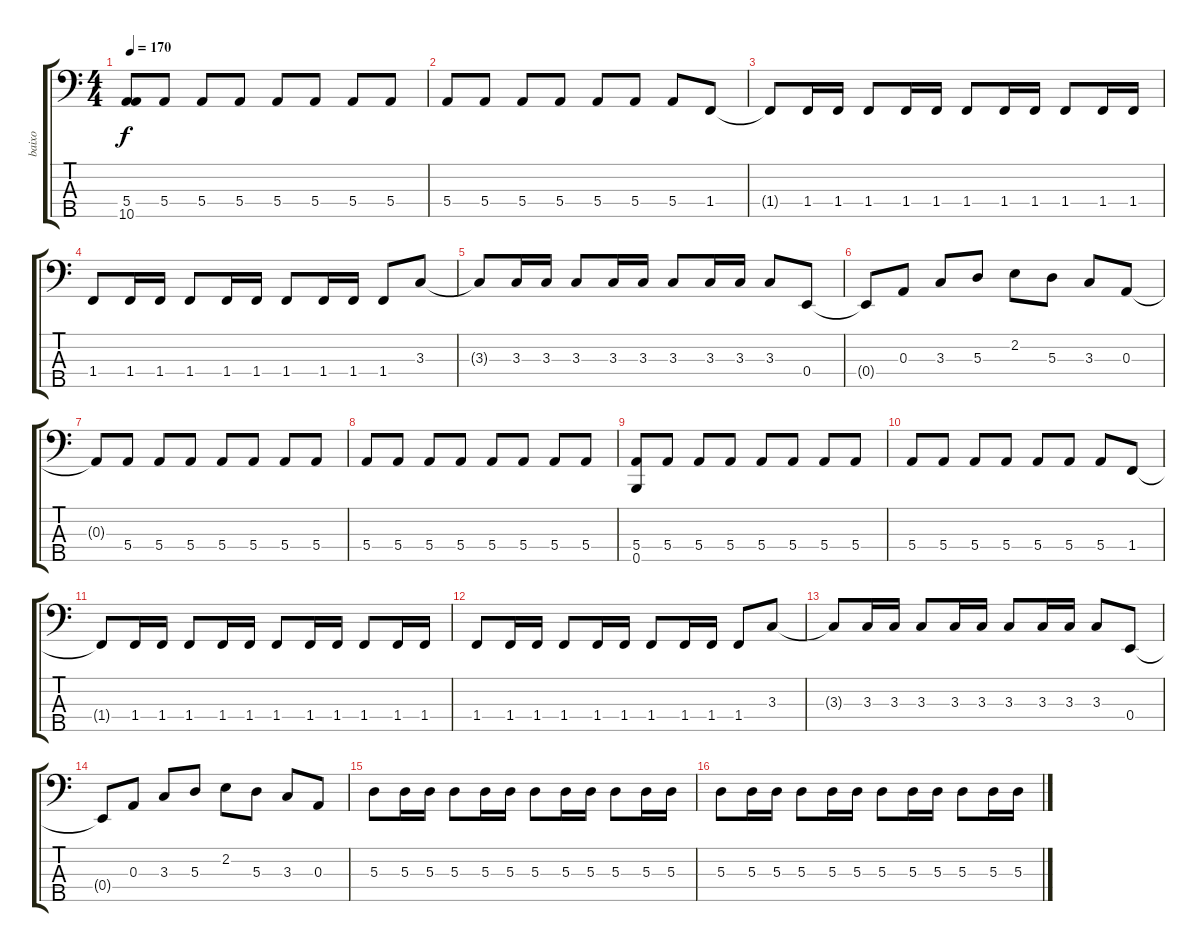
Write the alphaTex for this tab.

\track ("baixo" "baixo") {instrument electricbassfinger}
\staff {score tabs}
\tuning (G2 D2 A1 E1 B0) {hide}
\ts (4 4)
\tempo 170
\clef f4
\ks c
(5.4 10.5{t}).8{dy f} 5.4.8 5.4.8 5.4.8 5.4.8 5.4.8 5.4.8 5.4.8 |
5.4.8 5.4.8 5.4.8 5.4.8 5.4.8 5.4.8 5.4.8 1.4.8 |
1.4{t}.8 1.4.16 1.4.16 1.4.8 1.4.16 1.4.16 1.4.8 1.4.16 1.4.16 1.4.8 1.4.16 1.4.16 |
1.4.8 1.4.16 1.4.16 1.4.8 1.4.16 1.4.16 1.4.8 1.4.16 1.4.16 1.4.8 3.3.8 |
3.3{t}.8 3.3.16 3.3.16 3.3.8 3.3.16 3.3.16 3.3.8 3.3.16 3.3.16 3.3.8 0.4.8 |
0.4{t}.8 0.3.8 3.3.8 5.3.8 2.2.8 5.3.8 3.3.8 0.3.8 |
0.3{t}.8 5.4.8 5.4.8 5.4.8 5.4.8 5.4.8 5.4.8 5.4.8 |
5.4.8 5.4.8 5.4.8 5.4.8 5.4.8 5.4.8 5.4.8 5.4.8 |
(5.4 0.5).8 5.4.8 5.4.8 5.4.8 5.4.8 5.4.8 5.4.8 5.4.8 |
5.4.8 5.4.8 5.4.8 5.4.8 5.4.8 5.4.8 5.4.8 1.4.8 |
1.4{t}.8 1.4.16 1.4.16 1.4.8 1.4.16 1.4.16 1.4.8 1.4.16 1.4.16 1.4.8 1.4.16 1.4.16 |
1.4.8 1.4.16 1.4.16 1.4.8 1.4.16 1.4.16 1.4.8 1.4.16 1.4.16 1.4.8 3.3.8 |
3.3{t}.8 3.3.16 3.3.16 3.3.8 3.3.16 3.3.16 3.3.8 3.3.16 3.3.16 3.3.8 0.4.8 |
0.4{t}.8 0.3.8 3.3.8 5.3.8 2.2.8 5.3.8 3.3.8 0.3.8 |
5.3.8 5.3.16 5.3.16 5.3.8 5.3.16 5.3.16 5.3.8 5.3.16 5.3.16 5.3.8 5.3.16 5.3.16 |
5.3.8 5.3.16 5.3.16 5.3.8 5.3.16 5.3.16 5.3.8 5.3.16 5.3.16 5.3.8 5.3.16 5.3.16
